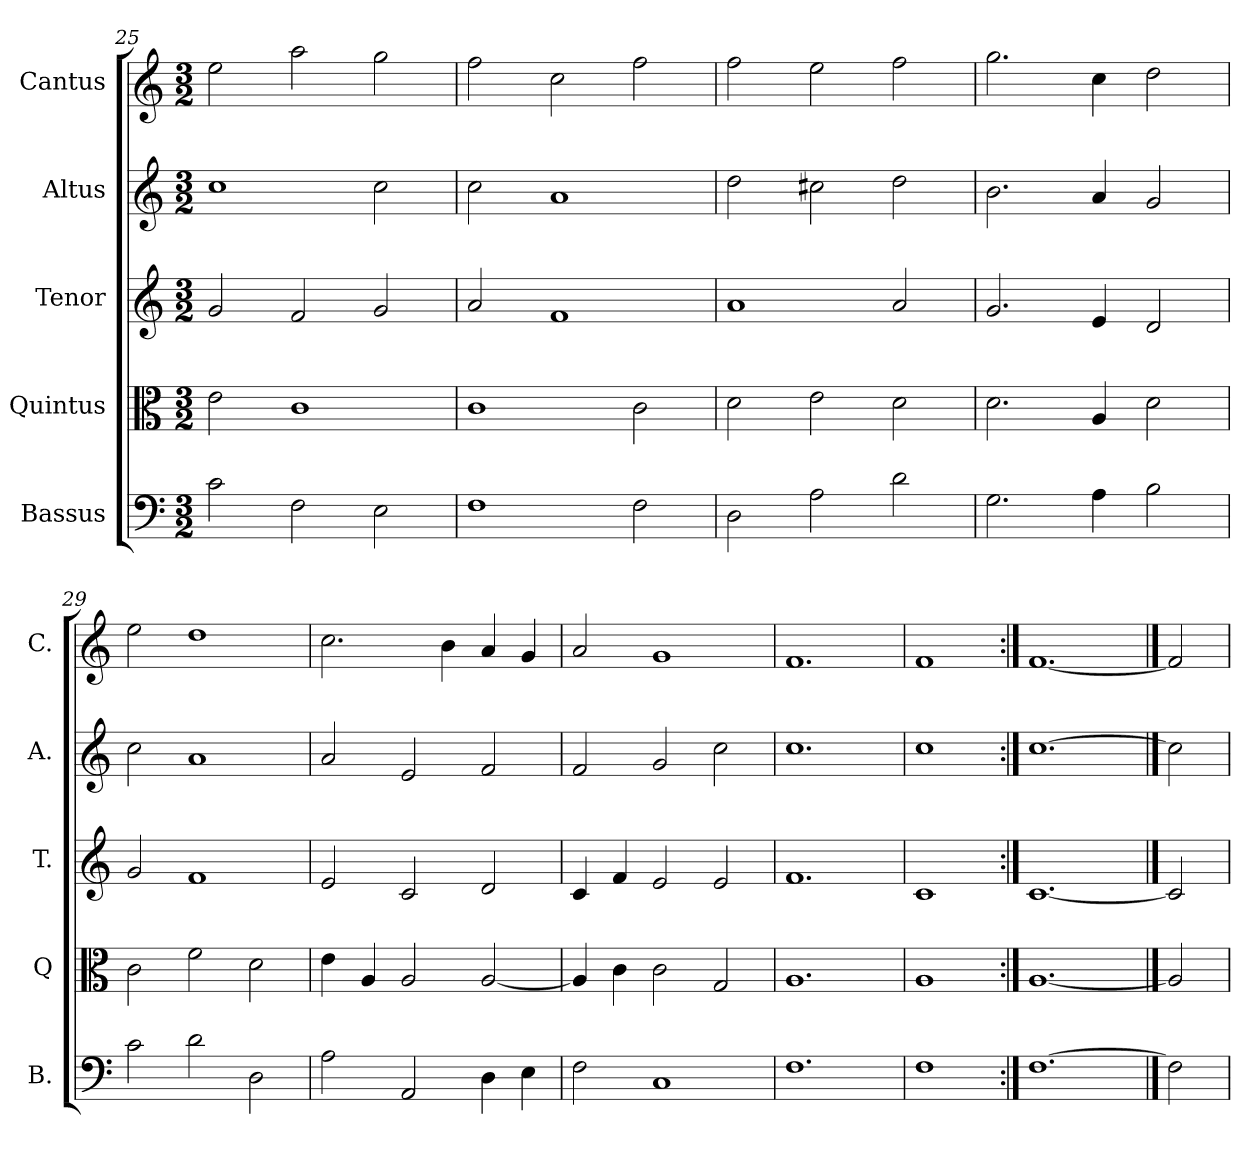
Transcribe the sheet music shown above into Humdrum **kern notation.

**kern	**kern	**kern	**kern	**kern
*part5	*part4	*part3	*part2	*part1
*staff5	*staff4	*staff3	*staff2	*staff1
*I"Bassus	*I"Quintus	*I"Tenor	*I"Altus	*I"Cantus
*I'B.	*I'Q	*I'T.	*I'A.	*I'C.
*clefF4	*clefC3	*clefG2	*clefG2	*clefG2
*k[]	*k[]	*k[]	*k[]	*k[]
*C:	*C:	*C:	*C:	*C:
*M3/2	*M3/2	*M3/2	*M3/2	*M3/2
=25	=25	=25	=25	=25
2c\	2e\	2g/	1cc\	2ee\
2F\	1c\	2f/	.	2aa\
2E\	.	2g/	2cc\	2gg\
!!LO:PB:g=z
=26	=26	=26	=26	=26
1F\	1c\	2a/	2cc\	2ff\
.	.	1f/	1a/	2cc\
2F\	2c\	.	.	2ff\
=27	=27	=27	=27	=27
2D\	2d\	1a/	2dd\	2ff\
2A\	2e\	.	2cc#X\	2ee\
2d\	2d\	2a/	2dd\	2ff\
=28	=28	=28	=28	=28
2.G\	2.d\	2.g/	2.b\	2.gg\
4A\	4A/	4e/	4a/	4cc\
2B\	2d\	2d/	2g/	2dd\
=29	=29	=29	=29	=29
2c\	2c\	2g/	2cc\	2ee\
2d\	2f\	1f/	1a/	1dd\
2D\	2d\	.	.	.
!!LO:LB:g=z
=30	=30	=30	=30	=30
2A\	4e\	2e/	2a/	2.cc\
.	4A/	.	.	.
2AA/	2A/	2c/	2e/	.
.	.	.	.	4b\
4D\	[2A/	2d/	2f/	4a/
4E\	.	.	.	4g/
=31	=31	=31	=31	=31
2F\	4A/]	4c/	2f/	2a/
.	4c\	4f/	.	.
1C/	2c\	2e/	2g/	1g/
.	2G/	2e/	2cc\	.
=32	=32	=32	=32	=32
1.F\	1.A/	1.f/	1.cc\	1.f/
=33	=33	=33	=33	=33
1F\	1A/	1c/	1cc\	1f/
=34:|!	=34:|!	=34:|!	=34:|!	=34:|!
[1.F\	[1.A/	[1.c/	[1.cc\	[1.f/
==35	==35	==35	==35	==35
2F\]	2A/]	2c/]	2cc\]	2f/]
=	=	=	=	=
*-	*-	*-	*-	*-
